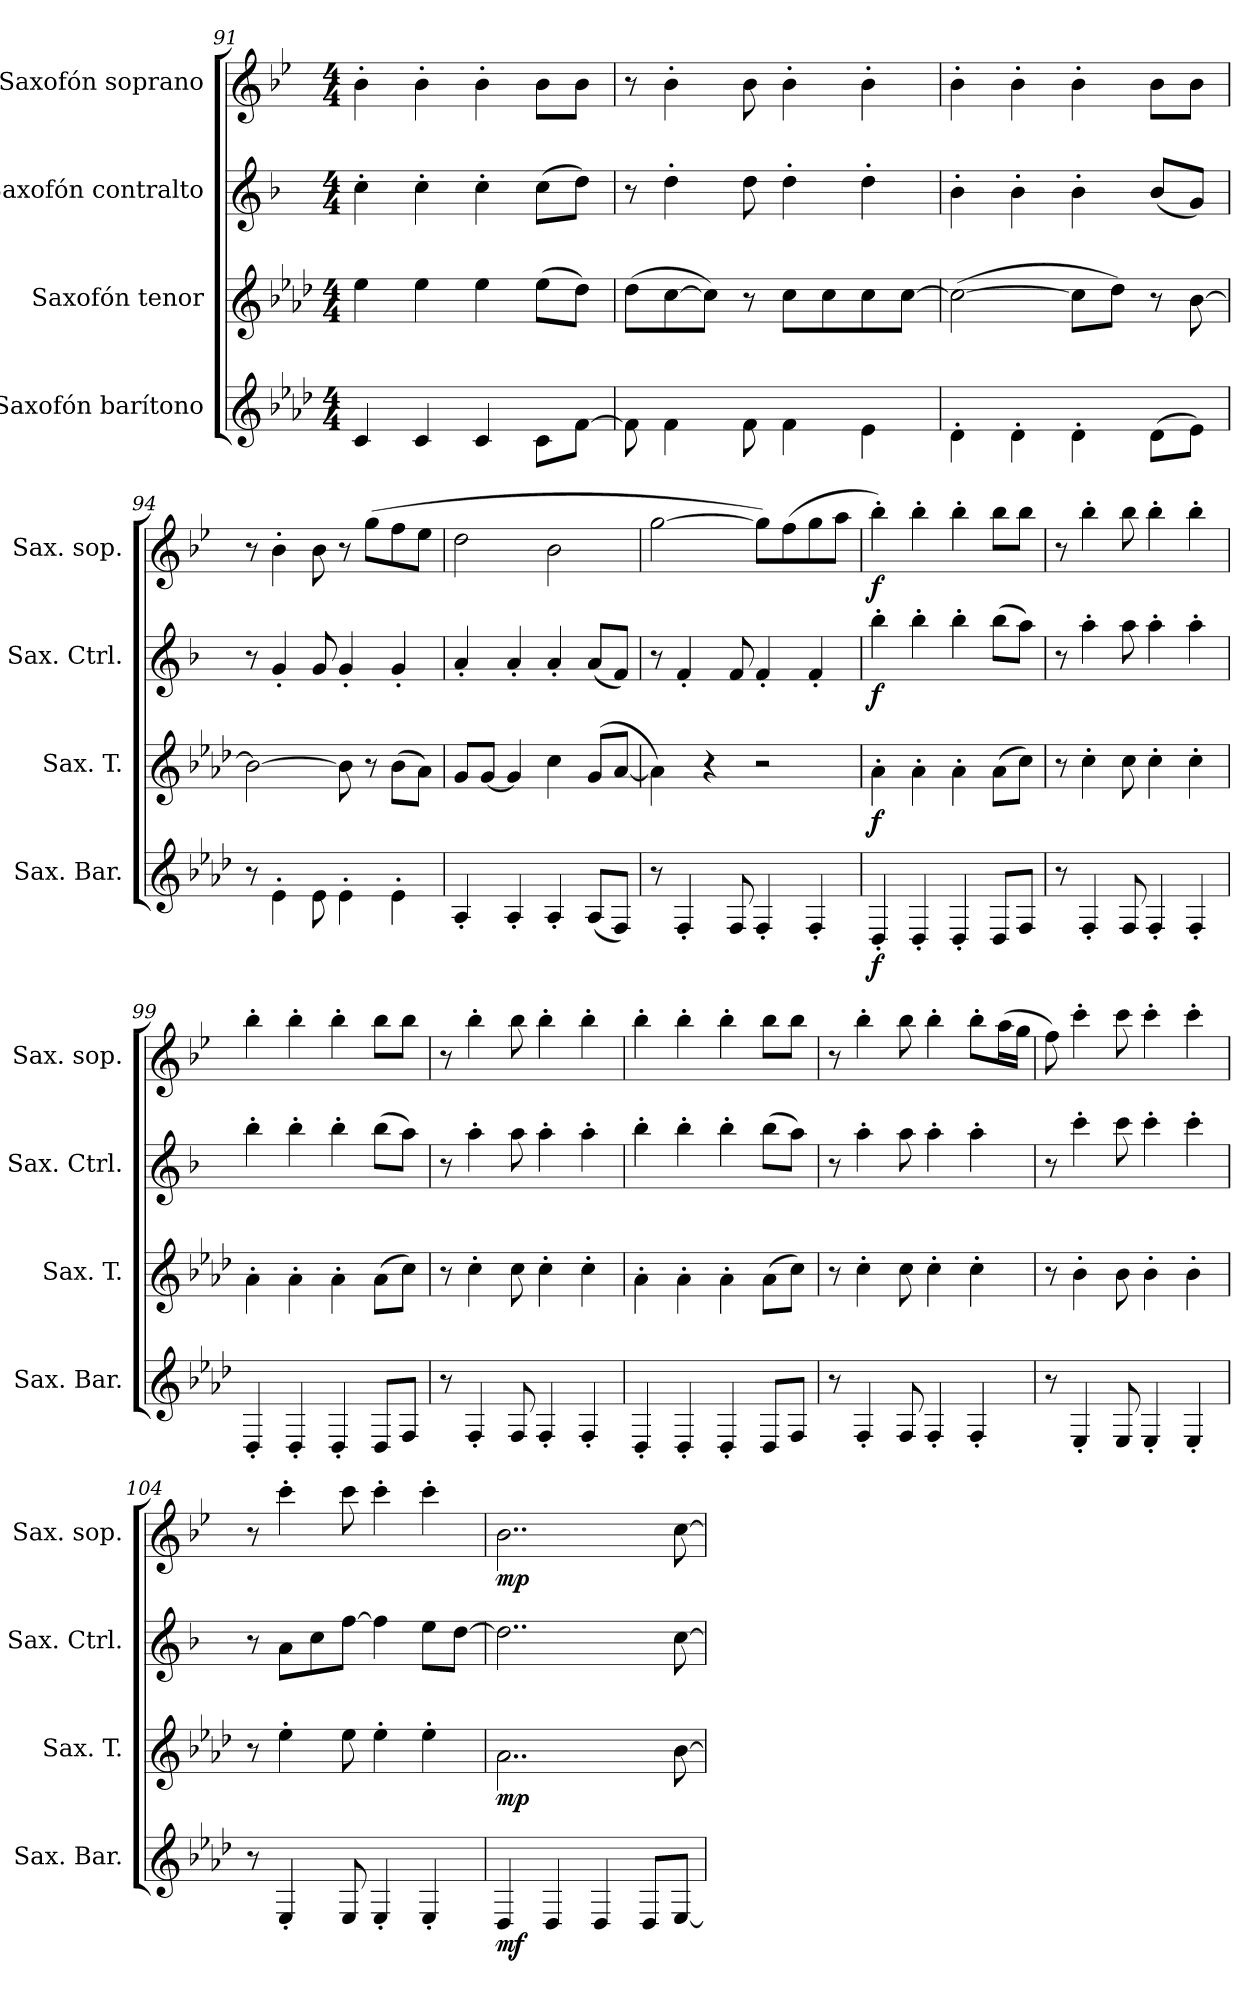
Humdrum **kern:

**kern	**dynam	**kern	**dynam	**kern	**dynam	**kern	**dynam
*part4	*part4	*part3	*part3	*part2	*part2	*part1	*part1
*staff4	*staff4	*staff3	*staff3	*staff2	*staff2	*staff1	*staff1
*I"Saxofón barítono	*	*I"Saxofón tenor	*	*I"Saxofón contralto	*	*I"Saxofón soprano	*
*I'Sax. Bar.	*	*I'Sax. T.	*	*I'Sax. Ctrl.	*	*I'Sax. sop.	*
*clefG2	*	*clefG2	*	*clefG2	*	*clefG2	*
*ITrd12c21	*	*ITrd8c14	*	*ITrd5c9	*	*ITrd1c2	*
*k[b-e-a-d-]	*	*k[b-e-a-d-]	*	*k[b-e-a-d-]	*	*k[b-e-a-d-]	*
*M4/4	*	*M4/4	*	*M4/4	*	*M4/4	*
=91	=91	=91	=91	=91	=91	=91	=91
4C/	.	4e-\	.	4e-'\	.	4a-'\	.
4C/	.	4e-\	.	4e-'\	.	4a-'\	.
4C/	.	4e-\	.	4e-'\	.	4a-'\	.
8C\L	.	(>8e-\L	.	(>8e-\L	.	8a-\L	.
[8F\J	.	8d-\J)	.	8f\J)	.	8a-\J	.
!!LO:LB:g=z
=92	=92	=92	=92	=92	=92	=92	=92
8F\]	.	(>8d-\L	.	8r	.	8r	.
4F\	.	[8c\	.	4f'\	.	4a-'\	.
.	.	8c\J])	.	.	.	.	.
8F\	.	8r	.	8f\	.	8a-\	.
4F\	.	8c\L	.	4f'\	.	4a-'\	.
.	.	8c\	.	.	.	.	.
4E-\	.	8c\	.	4f'\	.	4a-'\	.
.	.	[8c\J	.	.	.	.	.
=93	=93	=93	=93	=93	=93	=93	=93
4D-'\	.	(>2c\_	.	4d-'\	.	4a-'\	.
4D-'\	.	.	.	4d-'\	.	4a-'\	.
4D-'\	.	8c\L]	.	4d-'\	.	4a-'\	.
.	.	8d-\J)	.	.	.	.	.
(>8D-\L	.	8r	.	(<8d-/L	.	8a-\L	.
8E-\J)	.	[8B-\	.	8B-/J)	.	8a-\J	.
=94	=94	=94	=94	=94	=94	=94	=94
8r	.	2B-\_	.	8r	.	8r	.
4E-'\	.	.	.	4B-'/	.	4a-'\	.
8E-\	.	.	.	8B-/	.	8a-\	.
4E-'\	.	8B-\]	.	4B-'/	.	8r	.
.	.	8r	.	.	.	(>8ff\L	.
4E-'\	.	(>8B-\L	.	4B-'/	.	8ee-\	.
.	.	8A-\J)	.	.	.	8dd-\J	.
=95	=95	=95	=95	=95	=95	=95	=95
4AA-'/	.	8G/L	.	4c'/	.	2cc\	.
.	.	[8G/J	.	.	.	.	.
4AA-'/	.	4G/]	.	4c'/	.	.	.
4AA-'/	.	4c\	.	4c'/	.	2a-\	.
(<8AA-/L	.	(<8G/L	.	(<8c/L	.	.	.
8FF/J)	.	[8A-/J	.	8A-/J)	.	.	.
=96	=96	=96	=96	=96	=96	=96	=96
8r	.	4A-\])	.	8r	.	[2ff\	.
4FF'/	.	.	.	4A-'/	.	.	.
.	.	4r	.	.	.	.	.
8FF/	.	.	.	8A-/	.	.	.
4FF'/	.	2r	.	4A-'/	.	8ff\L])	.
.	.	.	.	.	.	(>8ee-\	.
4FF'/	.	.	.	4A-'/	.	8ff\	.
.	.	.	.	.	.	8gg\J	.
!!LO:PB:g=z
=97	=97	=97	=97	=97	=97	=97	=97
!	!LO:DY:b	!	!LO:DY:b	!	!LO:DY:b	!	!LO:DY:b
4DD-'/	f	4A-'\	f	4dd-'\	f	4aa-'\)	f
4DD-'/	.	4A-'\	.	4dd-'\	.	4aa-'\	.
4DD-'/	.	4A-'\	.	4dd-'\	.	4aa-'\	.
8DD-/L	.	(>8A-\L	.	(>8dd-\L	.	8aa-\L	.
8FF/J	.	8c\J)	.	8cc\J)	.	8aa-\J	.
=98	=98	=98	=98	=98	=98	=98	=98
8r	.	8r	.	8r	.	8r	.
4FF'/	.	4c'\	.	4cc'\	.	4aa-'\	.
8FF/	.	8c\	.	8cc\	.	8aa-\	.
4FF'/	.	4c'\	.	4cc'\	.	4aa-'\	.
4FF'/	.	4c'\	.	4cc'\	.	4aa-'\	.
=99	=99	=99	=99	=99	=99	=99	=99
4DD-'/	.	4A-'\	.	4dd-'\	.	4aa-'\	.
4DD-'/	.	4A-'\	.	4dd-'\	.	4aa-'\	.
4DD-'/	.	4A-'\	.	4dd-'\	.	4aa-'\	.
8DD-/L	.	(>8A-\L	.	(>8dd-\L	.	8aa-\L	.
8FF/J	.	8c\J)	.	8cc\J)	.	8aa-\J	.
=100	=100	=100	=100	=100	=100	=100	=100
8r	.	8r	.	8r	.	8r	.
4FF'/	.	4c'\	.	4cc'\	.	4aa-'\	.
8FF/	.	8c\	.	8cc\	.	8aa-\	.
4FF'/	.	4c'\	.	4cc'\	.	4aa-'\	.
4FF'/	.	4c'\	.	4cc'\	.	4aa-'\	.
=101	=101	=101	=101	=101	=101	=101	=101
4DD-'/	.	4A-'\	.	4dd-'\	.	4aa-'\	.
4DD-'/	.	4A-'\	.	4dd-'\	.	4aa-'\	.
4DD-'/	.	4A-'\	.	4dd-'\	.	4aa-'\	.
8DD-/L	.	(>8A-\L	.	(>8dd-\L	.	8aa-\L	.
8FF/J	.	8c\J)	.	8cc\J)	.	8aa-\J	.
!!LO:LB:g=z
=102	=102	=102	=102	=102	=102	=102	=102
8r	.	8r	.	8r	.	8r	.
4FF'/	.	4c'\	.	4cc'\	.	4aa-'\	.
8FF/	.	8c\	.	8cc\	.	8aa-\	.
4FF'/	.	4c'\	.	4cc'\	.	4aa-'\	.
4FF'/	.	4c'\	.	4cc'\	.	8aa-'\L	.
.	.	.	.	.	.	(>16gg\L	.
.	.	.	.	.	.	16ff\JJ	.
=103	=103	=103	=103	=103	=103	=103	=103
8r	.	8r	.	8r	.	8ee-\)	.
4EE-'/	.	4B-'\	.	4ee-'\	.	4bb-'\	.
8EE-/	.	8B-\	.	8ee-\	.	8bb-\	.
4EE-'/	.	4B-'\	.	4ee-'\	.	4bb-'\	.
4EE-'/	.	4B-'\	.	4ee-'\	.	4bb-'\	.
=104	=104	=104	=104	=104	=104	=104	=104
8r	.	8r	.	8r	.	8r	.
4EE-'/	.	4e-'\	.	8c\L	.	4bb-'\	.
.	.	.	.	8e-\	.	.	.
8EE-/	.	8e-\	.	[8a-\J	.	8bb-\	.
4EE-'/	.	4e-'\	.	4a-\]	.	4bb-'\	.
4EE-'/	.	4e-'\	.	8g\L	.	4bb-'\	.
.	.	.	.	[8f\J	.	.	.
=105	=105	=105	=105	=105	=105	=105	=105
!	!LO:DY:b	!	!LO:DY:b	!	!	!	!LO:DY:b
4DD-/	mf	2..A-\	mp	2..f\]	.	2..a-\	mp
4DD-/	.	.	.	.	.	.	.
4DD-/	.	.	.	.	.	.	.
8DD-/L	.	.	.	.	.	.	.
[8EE-/J	.	[8B-\	.	[8e-\	.	[8b-\	.
=	=	=	=	=	=	=	=
*-	*-	*-	*-	*-	*-	*-	*-
